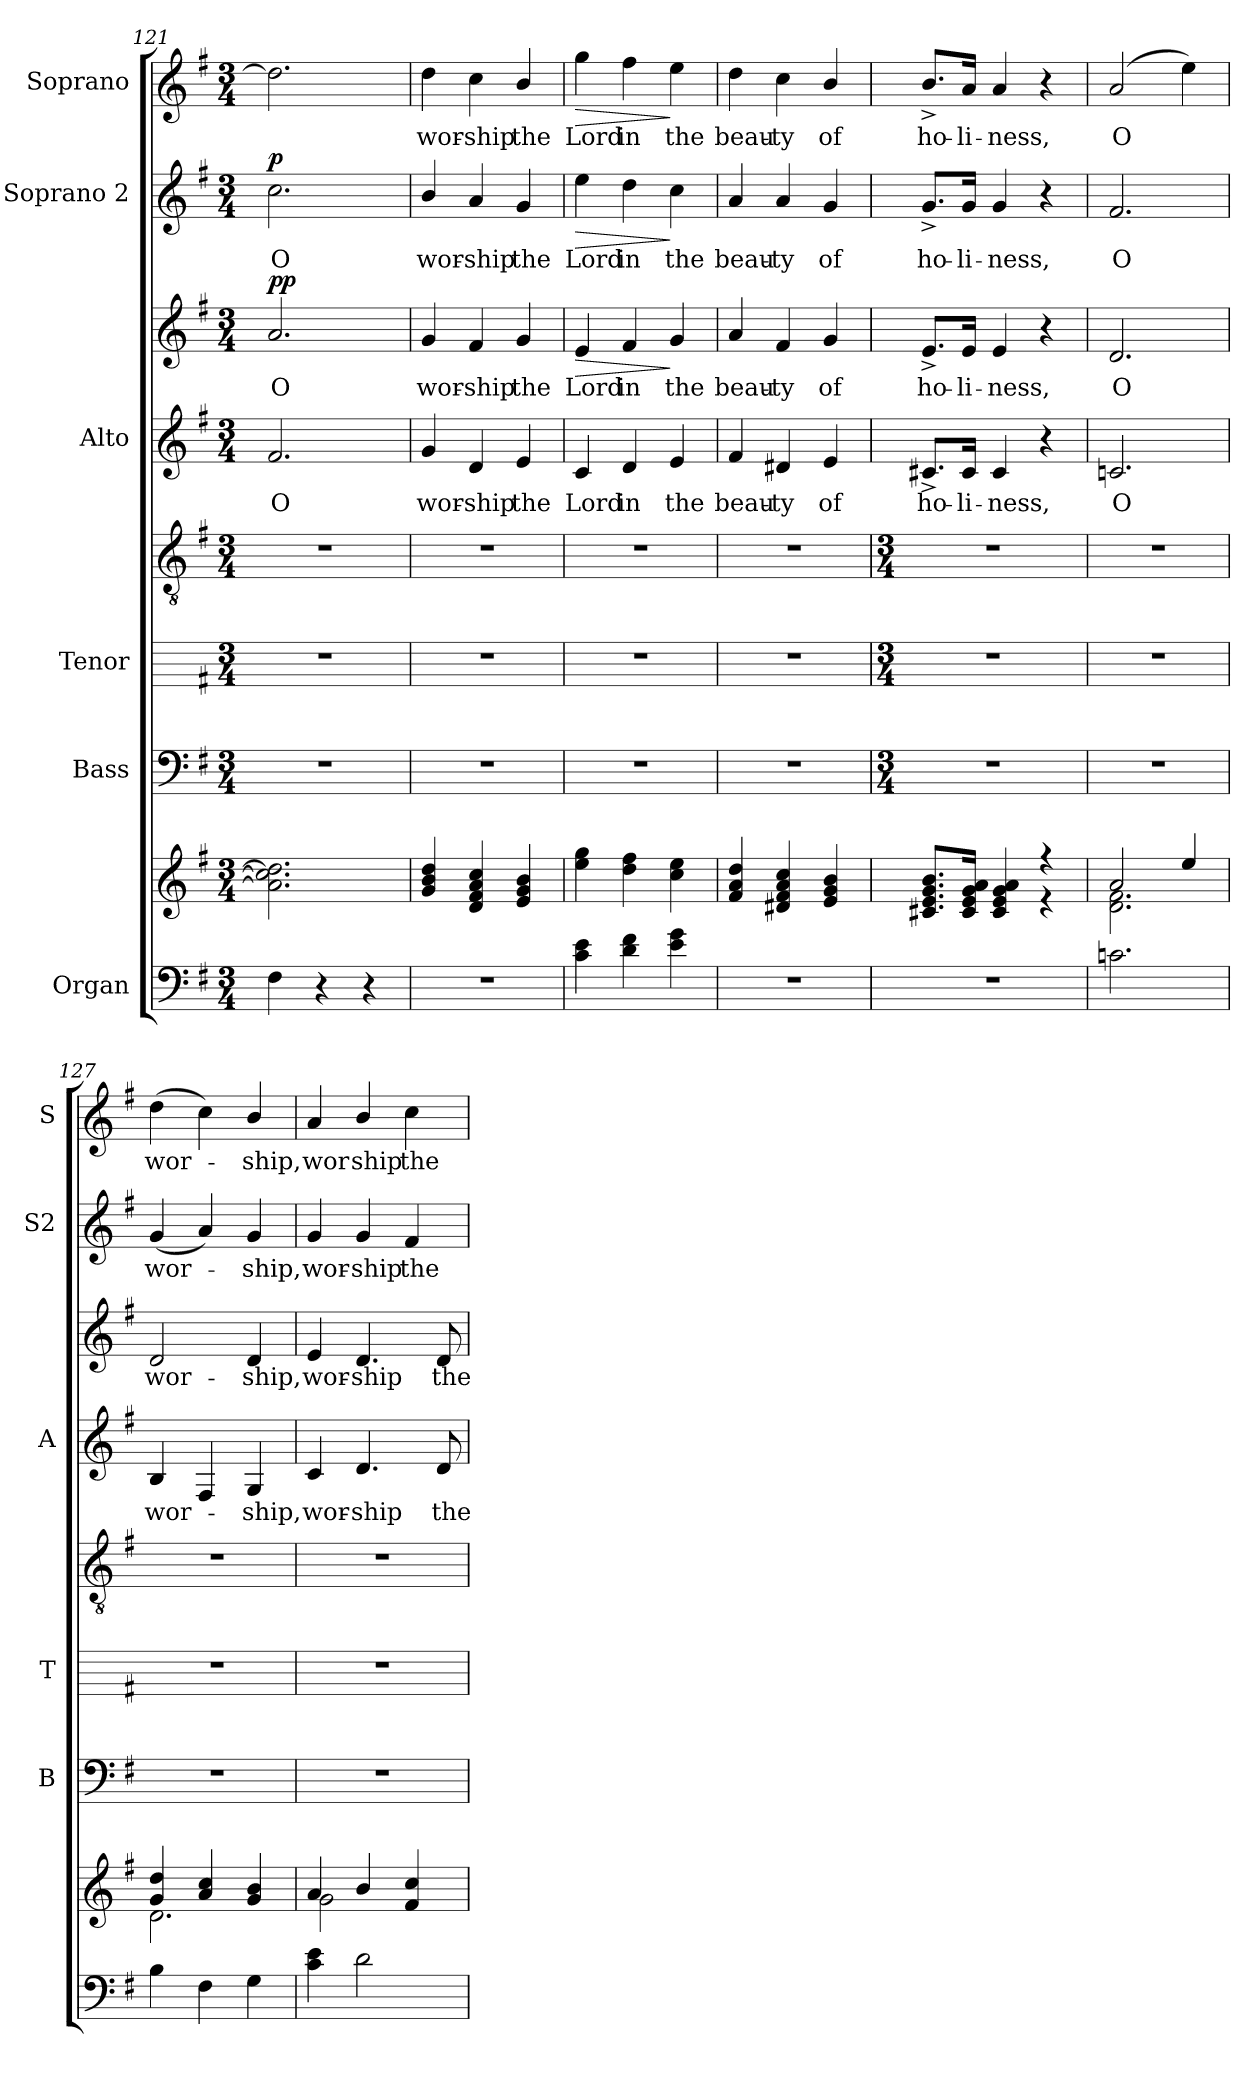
**kern	**kern	**kern	**kern	**kern	**kern	**text	**kern	**text	**dynam	**kern	**text	**dynam	**kern	**text	**dynam
*part6	*part6	*part5	*part4	*part4	*part3	*part3	*part3	*part3	*part3	*part2	*part2	*part2	*part1	*part1	*part1
*staff9	*staff8	*staff7	*staff6	*staff5	*staff4	*staff4	*staff3	*staff3	*staff3/4	*staff2	*staff2	*staff2	*staff1	*staff1	*staff1
*I"Organ	*	*I"Bass	*I"Tenor	*	*I"Alto	*	*	*	*	*I"Soprano 2	*	*	*I"Soprano	*	*
*	*	*I'B	*I'T	*	*I'A	*	*	*	*	*I'S2	*	*	*I'S	*	*
*clefF4	*clefG2	*clefF4	*	*clefGv2	*clefG2	*	*clefG2	*	*	*clefG2	*	*	*clefG2	*	*
*k[f#]	*k[f#]	*k[f#]	*k[f#]	*k[f#]	*k[f#]	*	*k[f#]	*	*	*k[f#]	*	*	*k[f#]	*	*
*G:	*G:	*G:	*G:	*G:	*G:	*	*G:	*	*	*G:	*	*	*G:	*	*
*M3/4	*M3/4	*M3/4	*M3/4	*M3/4	*M3/4	*	*M3/4	*	*	*M3/4	*	*	*M3/4	*	*
=121	=121	=121	=121	=121	=121	=121	=121	=121	=121	=121	=121	=121	=121	=121	=121
*	*^	*	*	*	*	*	*	*	*	*	*	*	*	*	*
!	!	!	!	!	!	!	!LO:LY:b	!	!LO:LY:b	!LO:DY:b=2	!	!LO:LY:b	!	!	!	!
!	!	!	!	!	!	!	!	!	!	!LO:DY:n=1:b	!	!	!LO:DY:b	!	!	!
4F#	2.a\] 2.cc\] 2.dd\]	2.ryy	2.r	2.r	2.r	2.f#	O	2.a	O	p p	2.cc	O	p	2.dd]	.	.
4r	.	.	.	.	.	.	.	.	.	.	.	.	.	.	.	.
4r	.	.	.	.	.	.	.	.	.	.	.	.	.	.	.	.
=122	=122	=122	=122	=122	=122	=122	=122	=122	=122	=122	=122	=122	=122	=122	=122	=122
!LO:N:vis=1	!	!	!	!	!	!	!LO:LY:b	!	!LO:LY:b	!	!	!LO:LY:b	!	!	!LO:LY:b	!
2.r	4g/ 4b/ 4dd/	2.ryy	2.r	2.r	2.r	4g	wor-	4g	wor-	.	4b/	wor-	.	4dd	wor-	.
!	!	!	!	!	!	!	!LO:LY:b	!	!LO:LY:b	!	!	!LO:LY:b	!	!	!LO:LY:b	!
.	4d/ 4f#/ 4a/ 4cc/	.	.	.	.	4d	-ship	4f#	-ship	.	4a	-ship	.	4cc	-ship	.
!	!	!	!	!	!	!	!LO:LY:b	!	!LO:LY:b	!	!	!LO:LY:b	!	!	!LO:LY:b	!
.	4e/ 4g/ 4b/	.	.	.	.	4e	the	4g	the	.	4g	the	.	4b/	the	.
=123	=123	=123	=123	=123	=123	=123	=123	=123	=123	=123	=123	=123	=123	=123	=123	=123
!	!	!	!	!	!	!	!LO:LY:b	!	!LO:LY:b	!LO:HP:b	!	!LO:LY:b	!LO:HP:b	!	!LO:LY:b	!LO:HP:b
4c 4e	4ee\ 4gg\	2.ryy	2.r	2.r	2.r	4c	Lord	4e	Lord	>	4ee	Lord	>	4gg	Lord	>
!	!	!	!	!	!	!	!LO:LY:b	!	!LO:LY:b	!	!	!LO:LY:b	!	!	!LO:LY:b	!
4d 4f#	4dd\ 4ff#\	.	.	.	.	4d	in	4f#	in	.	4dd	in	.	4ff#	in	.
!	!	!	!	!	!	!	!LO:LY:b	!	!LO:LY:b	!	!	!LO:LY:b	!	!	!LO:LY:b	!
4e 4g	4cc\ 4ee\	.	.	.	.	4e	the	4g	the	]	4cc	the	]	4ee	the	]
=124	=124	=124	=124	=124	=124	=124	=124	=124	=124	=124	=124	=124	=124	=124	=124	=124
!LO:N:vis=1	!	!	!	!	!	!	!LO:LY:b	!	!LO:LY:b	!	!	!LO:LY:b	!	!	!LO:LY:b	!
2.r	4f#/ 4a/ 4dd/	2.ryy	2.r	2.r	2.r	4f#	beau-	4a	beau-	.	4a	beau-	.	4dd	beau-	.
!	!	!	!	!	!	!	!LO:LY:b	!	!LO:LY:b	!	!	!LO:LY:b	!	!	!LO:LY:b	!
.	4d#X/ 4f#/ 4a/ 4cc/	.	.	.	.	4d#X	-ty	4f#	-ty	.	4a	-ty	.	4cc	-ty	.
!	!	!	!	!	!	!	!LO:LY:b	!	!LO:LY:b	!	!	!LO:LY:b	!	!	!LO:LY:b	!
.	4e/ 4g/ 4b/	.	.	.	.	4e	of	4g	of	.	4g	of	.	4b/	of	.
!!LO:LB:g=z
=125	=125	=125	=125	=125	=125	=125	=125	=125	=125	=125	=125	=125	=125	=125	=125	=125
*	*	*	*M3/4	*M3/4	*M3/4	*	*	*	*	*	*	*	*	*	*	*
!LO:N:vis=1	!	!	!	!	!	!	!LO:LY:b	!	!LO:LY:b	!	!	!LO:LY:b	!	!	!LO:LY:b	!
2.r	8.c#X/ 8.e/ 8.g/ 8.b/L	2ryy	2.r	2.r	2.r	8.c#X^/L	ho-	8.e^/L	ho-	.	8.g^/L	ho-	.	8.b^/L	ho-	.
!	!	!	!	!	!	!	!LO:LY:b	!	!LO:LY:b	!	!	!LO:LY:b	!	!	!LO:LY:b	!
.	16c# 16e 16g 16aJ	.	.	.	.	16c#/Jk	-li-	16e/Jk	-li-	.	16g/Jk	-li-	.	16a/Jk	-li-	.
!	!	!	!	!	!	!	!LO:LY:b	!	!LO:LY:b	!	!	!LO:LY:b	!	!	!LO:LY:b	!
.	4c# 4e 4g 4a	.	.	.	.	4c#	-ness,	4e	-ness,	.	4g	-ness,	.	4a	-ness,	.
.	4r	4r	.	.	.	4r	.	4r	.	.	4r	.	.	4r	.	.
=126	=126	=126	=126	=126	=126	=126	=126	=126	=126	=126	=126	=126	=126	=126	=126	=126
!	!	!	!	!	!	!	!LO:LY:b	!	!LO:LY:b	!	!	!LO:LY:b	!	!	!LO:LY:b	!
2.cn	2a	2.d\ 2.f#\	2.r	2.r	2.r	2.cn	O	2.d	O	.	2.f#	O	.	(2a	O	.
.	4ee/	.	.	.	.	.	.	.	.	.	.	.	.	4ee)	.	.
=127	=127	=127	=127	=127	=127	=127	=127	=127	=127	=127	=127	=127	=127	=127	=127	=127
!	!	!	!	!	!	!	!LO:LY:b	!	!LO:LY:b	!	!	!LO:LY:b	!	!	!LO:LY:b	!
4B	4g/ 4dd/	2.d\	2.r	2.r	2.r	4B	wor-	2d	wor-	.	(<4g	wor-	.	(>4dd	wor-	.
4F#	4a/ 4cc/	.	.	.	.	4F#	.	.	.	.	4a)	.	.	4cc)	.	.
!	!	!	!	!	!	!	!LO:LY:b	!	!LO:LY:b	!	!	!LO:LY:b	!	!	!LO:LY:b	!
4G	4g 4b	.	.	.	.	4G	ship,	4d	-ship,	.	4g	ship,	.	4b/	ship,	.
=128	=128	=128	=128	=128	=128	=128	=128	=128	=128	=128	=128	=128	=128	=128	=128	=128
!	!	!	!	!	!	!	!LO:LY:b	!	!LO:LY:b	!	!	!LO:LY:b	!	!	!LO:LY:b	!
4c 4e	4a	2g\	2.r	2.r	2.r	4c	wor-	4e	wor-	.	4g	wor-	.	4a	wor	.
!	!	!	!	!	!	!	!LO:LY:b	!	!LO:LY:b	!	!	!LO:LY:b	!	!	!LO:LY:b	!
2d	4b/	.	.	.	.	4.d	-ship	4.d	-ship	.	4g	-ship	.	4b/	ship	.
!	!	!	!	!	!	!	!	!	!	!	!	!LO:LY:b	!	!	!LO:LY:b	!
.	4f# 4cc	4ryy	.	.	.	.	.	.	.	.	4f#	the	.	4cc	the	.
!	!	!	!	!	!	!	!LO:LY:b	!	!LO:LY:b	!	!	!	!	!	!	!
.	.	.	.	.	.	8d	the	8d	the	.	.	.	.	.	.	.
*	*v	*v	*	*	*	*	*	*	*	*	*	*	*	*	*	*
=	=	=	=	=	=	=	=	=	=	=	=	=	=	=	=
*-	*-	*-	*-	*-	*-	*-	*-	*-	*-	*-	*-	*-	*-	*-	*-
